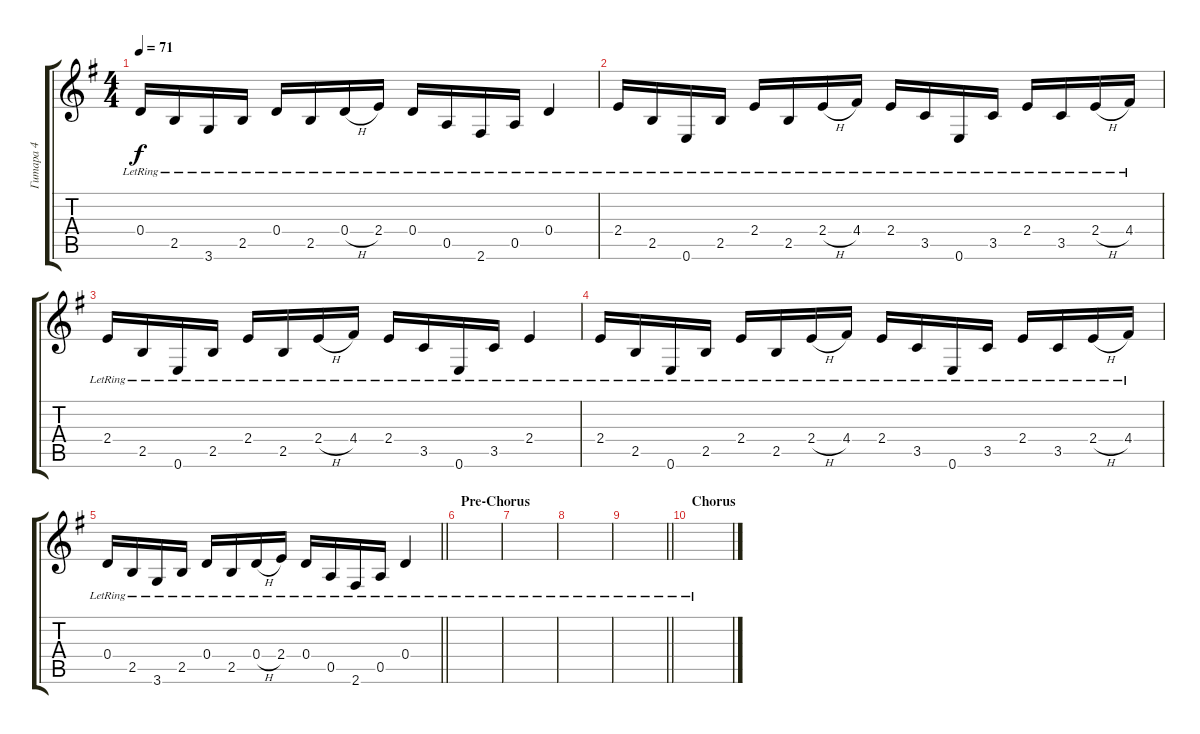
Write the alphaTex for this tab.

\track ("Гитара 4" "Гитара 4") {instrument distortionguitar}
\staff {score tabs}
\tuning (E4 B3 G3 D3 A2 E2) {hide}
\ts (4 4)
\tempo 71
\clef g2
\ks eminor
0.4{lr}.16{dy f} 2.5{lr}.16 3.6{lr}.16 2.5{lr}.16 0.4{lr}.16 2.5{lr}.16 0.4{h lr}.16 2.4{lr}.16 0.4{lr}.16 0.5{lr}.16 2.6{lr}.16 0.5{lr}.16 0.4{lr}.4 |
2.4{lr}.16 2.5{lr}.16 0.6{lr}.16 2.5{lr}.16 2.4{lr}.16 2.5{lr}.16 2.4{h lr}.16 4.4{lr}.16 2.4{lr}.16 3.5{lr}.16 0.6{lr}.16 3.5{lr}.16 2.4{lr}.16 3.5{lr}.16 2.4{h lr}.16 4.4{lr}.16 |
2.4{lr}.16 2.5{lr}.16 0.6{lr}.16 2.5{lr}.16 2.4{lr}.16 2.5{lr}.16 2.4{h lr}.16 4.4{lr}.16 2.4{lr}.16 3.5{lr}.16 0.6{lr}.16 3.5{lr}.16 2.4{lr}.4 |
2.4{lr}.16 2.5{lr}.16 0.6{lr}.16 2.5{lr}.16 2.4{lr}.16 2.5{lr}.16 2.4{h lr}.16 4.4{lr}.16 2.4{lr}.16 3.5{lr}.16 0.6{lr}.16 3.5{lr}.16 2.4{lr}.16 3.5{lr}.16 2.4{h lr}.16 4.4{lr}.16 |
\barLineRight lightlight
0.4{lr}.16 2.5{lr}.16 3.6{lr}.16 2.5{lr}.16 0.4{lr}.16 2.5{lr}.16 0.4{h lr}.16 2.4{lr}.16 0.4{lr}.16 0.5{lr}.16 2.6{lr}.16 0.5{lr}.16 0.4{lr}.4 |
\section ("" "Pre-Chorus")
|
|
|
\barLineRight lightlight
|
\section ("" "Chorus")
